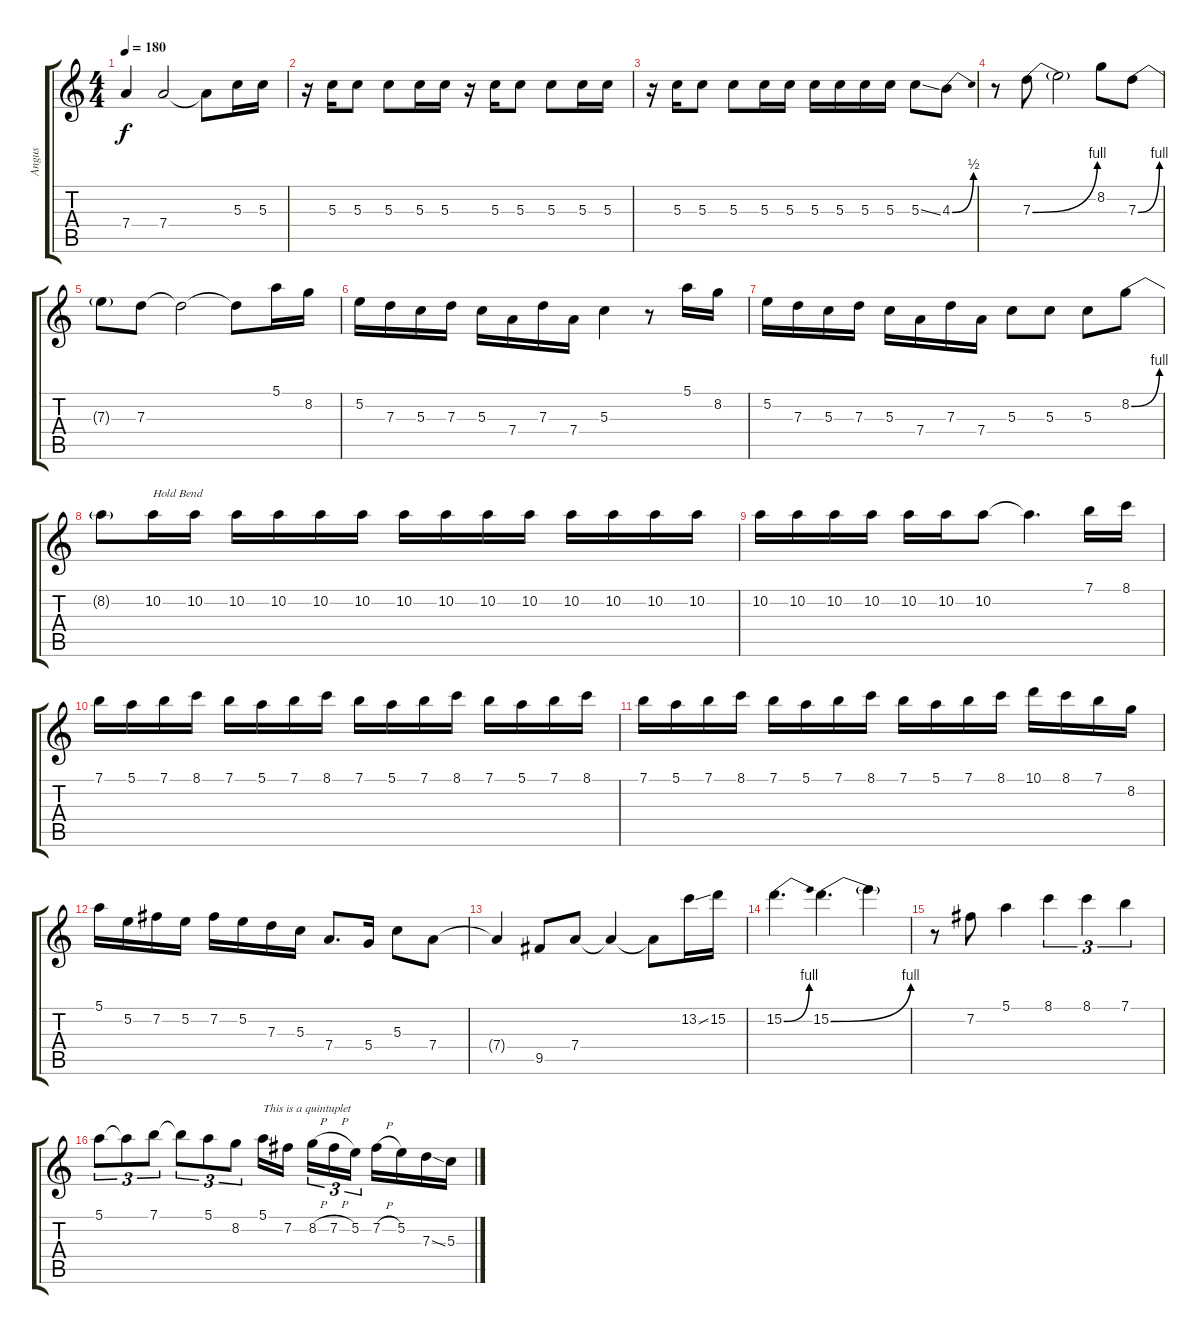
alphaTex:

\track ("Angus" "Angus") {instrument distortionguitar}
\staff {score tabs}
\tuning (E4 B3 G3 D3 A2 E2) {hide}
\ts (4 4)
\tempo 180
\clef g2
\ks c
7.4.4{dy f} 7.4.2 7.4{t}.8 5.3.16 5.3.16 |
r.16 5.3.16 5.3.8 5.3.8 5.3.16 5.3.16 r.16 5.3.16 5.3.8 5.3.8 5.3.16 5.3.16 |
r.16 5.3.16 5.3.8 5.3.8 5.3.16 5.3.16 5.3.16 5.3.16 5.3.16 5.3.16 5.3{ss}.8 4.3{be (bend 0 0 60 2)}.8 |
r.8 7.3{be (bend 0 0 60 4)}.8 7.3{t}.2 8.2.8 7.3{be (bend 0 0 60 4)}.8 |
7.3{t}.8 7.3.8 7.3{t}.2 7.3{t}.8 5.1.16 8.2.16 |
5.2.16 7.3.16 5.3.16 7.3.16 5.3.16 7.4.16 7.3.16 7.4.16 5.3.4 r.8 5.1.16 8.2.16 |
5.2.16 7.3.16 5.3.16 7.3.16 5.3.16 7.4.16 7.3.16 7.4.16 5.3.8 5.3.8 5.3.8 8.2{be (bend 0 0 60 4)}.8 |
8.2{t}.8 10.2.16{txt "Hold Bend"} 10.2.16 10.2.16 10.2.16 10.2.16 10.2.16 10.2.16 10.2.16 10.2.16 10.2.16 10.2.16 10.2.16 10.2.16 10.2.16 |
10.2.16 10.2.16 10.2.16 10.2.16 10.2.16 10.2.16 10.2.8 10.2{t}.4{d} 7.1.16 8.1.16 |
7.1.16 5.1.16 7.1.16 8.1.16 7.1.16 5.1.16 7.1.16 8.1.16 7.1.16 5.1.16 7.1.16 8.1.16 7.1.16 5.1.16 7.1.16 8.1.16 |
7.1.16 5.1.16 7.1.16 8.1.16 7.1.16 5.1.16 7.1.16 8.1.16 7.1.16 5.1.16 7.1.16 8.1.16 10.1.16 8.1.16 7.1.16 8.2.16 |
5.1.16 5.2.16 7.2.16 5.2.16 7.2.16 5.2.16 7.3.16 5.3.16 7.4.8{d} 5.4.16 5.3.8 7.4.8 |
7.4{t}.4 9.5.8 7.4.8 7.4{t}.4 7.4{t}.8 13.2{ss}.16 15.2.16 |
15.2{be (bend 0 0 60 4)}.4{d} 15.2{be (bend 0 0 60 4)}.4{d} 15.2{t}.4 |
r.8 7.2.8 5.1.4 8.1.4{tu (3 2)} 8.1.4{tu (3 2)} 7.1.4{tu (3 2)} |
5.1.8{tu (3 2)} 5.1{t}.8{tu (3 2)} 7.1.8{tu (3 2)} 7.1{t}.8{tu (3 2)} 5.1.8{tu (3 2)} 8.2.8{tu (3 2)} 5.1.16{txt "This is a quintuplet"} 7.2.16{beam splitsecondary} 8.2{h}.16{tu (3 2)} 7.2{h}.16{tu (3 2)} 5.2.16{tu (3 2)} 7.2{h}.16 5.2.16 7.3{ss}.16 5.3.16
